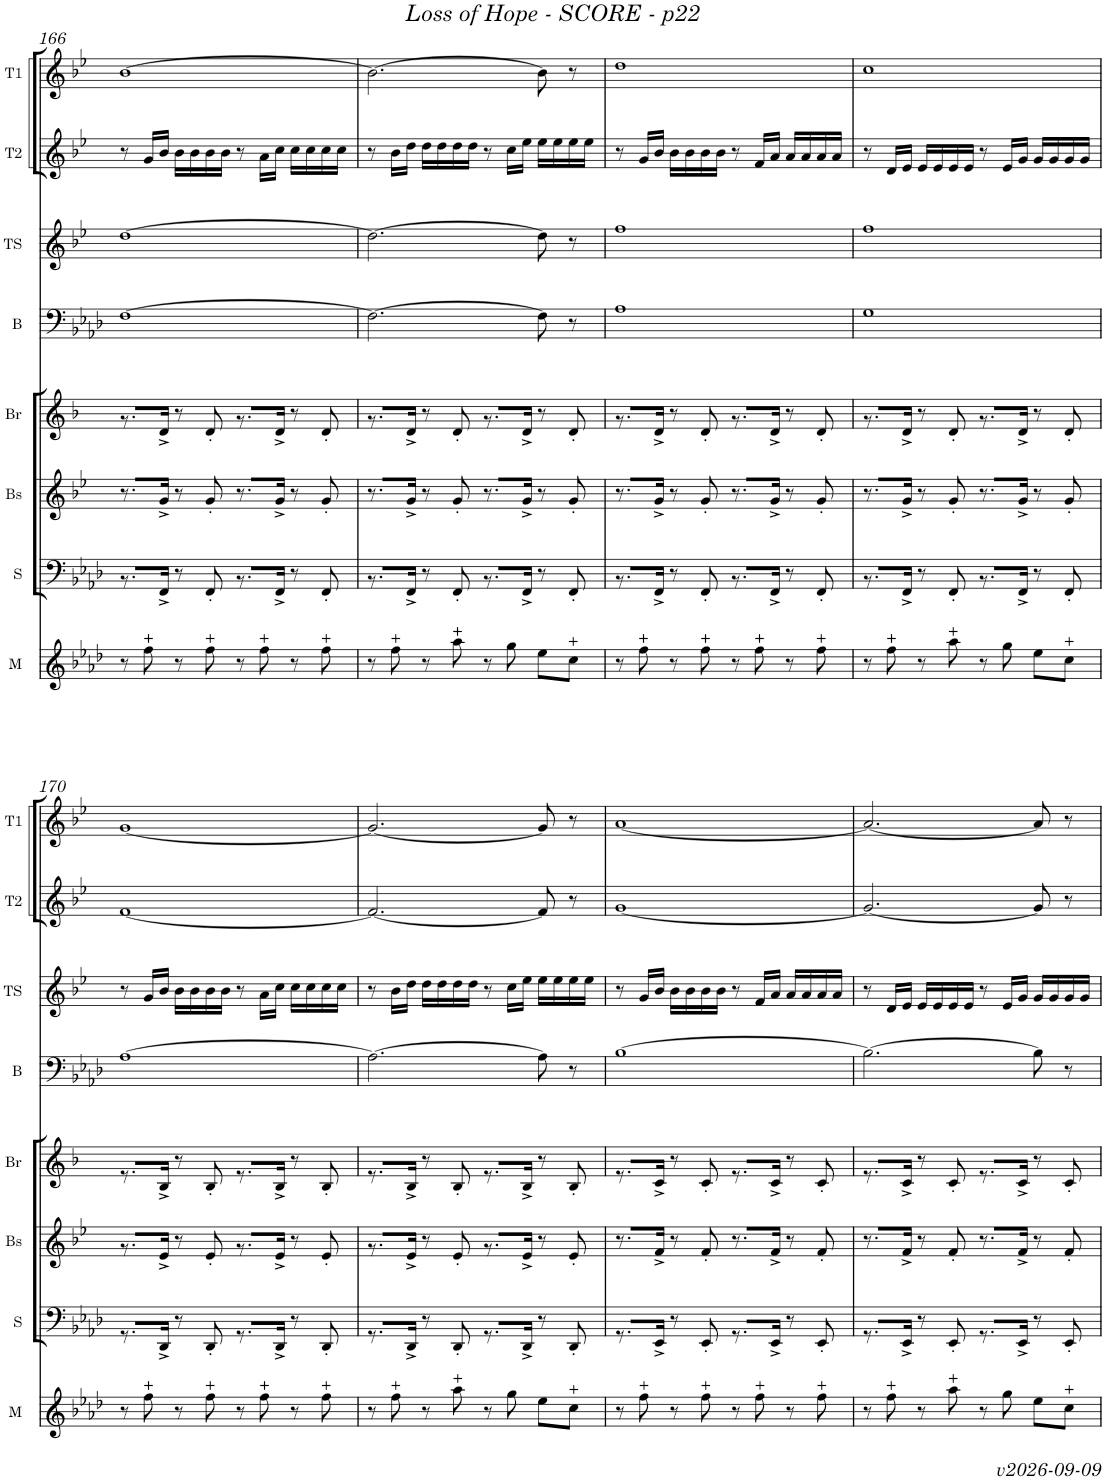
**kern	**kern	**kern	**kern	**kern	**kern	**kern	**kern
*part8	*part7	*part6	*part5	*part4	*part3	*part2	*part1
*staff8	*staff7	*staff6	*staff5	*staff4	*staff3	*staff2	*staff1
*I"Marimba	*I"Sousa	*I"Bass Sax	*I"Bari Sax	*I"Trombone	*I"Tenor Sax	*I"Trumpet 2	*I"Trumpet 1
*I'M	*I'S	*I'Bs	*I'Br	*	*I'TS	*I'T2	*I'T1
!!LO:PB:g=z
*clefG2	*clefF4	*clefG2	*clefG2	*clefF4	*clefG2	*clefG2	*clefG2
*	*	*Trd15c26	*Trd12c21	*	*Trd8c14	*Trd1c2	*Trd1c2
*k[b-e-a-d-]	*k[b-e-a-d-]	*k[b-e-]	*k[b-]	*k[b-e-a-d-]	*k[b-e-]	*k[b-e-]	*k[b-e-]
*M4/4	*M4/4	*M4/4	*M4/4	*M4/4	*M4/4	*M4/4	*M4/4
=166	=166	=166	=166	=166	=166	=166	=166
8r	8.r	8.r	8.r	[1F	[1dd	8r	[1b-
8ff\	.	.	.	.	.	16g/LL	.
.	16FF^/Jk	16g^/Jk	16d^/Jk	.	.	16b-/JJ	.
8r	8r	8r	8r	.	.	16b-\LL	.
.	.	.	.	.	.	16b-\	.
8ff\	8FF'/	8g'/	8d'/	.	.	16b-\	.
.	.	.	.	.	.	16b-\JJ	.
8r	8.r	8.r	8.r	.	.	8r	.
8ff\	.	.	.	.	.	16a\LL	.
.	16FF^/Jk	16g^/Jk	16d^/Jk	.	.	16cc\JJ	.
8r	8r	8r	8r	.	.	16cc\LL	.
.	.	.	.	.	.	16cc\	.
8ff\	8FF'/	8g'/	8d'/	.	.	16cc\	.
.	.	.	.	.	.	16cc\JJ	.
=167	=167	=167	=167	=167	=167	=167	=167
8r	8.r	8.r	8.r	2.F\_	2.dd\_	8r	2.b-\_
8ff\	.	.	.	.	.	16b-\LL	.
.	16FF^/Jk	16g^/Jk	16d^/Jk	.	.	16dd\JJ	.
8r	8r	8r	8r	.	.	16dd\LL	.
.	.	.	.	.	.	16dd\	.
8aa-\	8FF'/	8g'/	8d'/	.	.	16dd\	.
.	.	.	.	.	.	16dd\JJ	.
8r	8.r	8.r	8.r	.	.	8r	.
8gg\	.	.	.	.	.	16cc\LL	.
.	16FF^/Jk	16g^/Jk	16d^/Jk	.	.	16ee-\JJ	.
8ee-\L	8r	8r	8r	8F\]	8dd\]	16ee-\LL	8b-\]
.	.	.	.	.	.	16ee-\	.
8cc\J	8FF'/	8g'/	8d'/	8r	8r	16ee-\	8r
.	.	.	.	.	.	16ee-\JJ	.
=168	=168	=168	=168	=168	=168	=168	=168
8r	8.r	8.r	8.r	1A-	1ff	8r	1dd
8ff\	.	.	.	.	.	16g/LL	.
.	16FF^/Jk	16g^/Jk	16d^/Jk	.	.	16b-/JJ	.
8r	8r	8r	8r	.	.	16b-\LL	.
.	.	.	.	.	.	16b-\	.
8ff\	8FF'/	8g'/	8d'/	.	.	16b-\	.
.	.	.	.	.	.	16b-\JJ	.
8r	8.r	8.r	8.r	.	.	8r	.
8ff\	.	.	.	.	.	16f/LL	.
.	16FF^/Jk	16g^/Jk	16d^/Jk	.	.	16a/JJ	.
8r	8r	8r	8r	.	.	16a/LL	.
.	.	.	.	.	.	16a/	.
8ff\	8FF'/	8g'/	8d'/	.	.	16a/	.
.	.	.	.	.	.	16a/JJ	.
=169	=169	=169	=169	=169	=169	=169	=169
8r	8.r	8.r	8.r	1G	1ff	8r	1cc
8ff\	.	.	.	.	.	16d/LL	.
.	16FF^/Jk	16g^/Jk	16d^/Jk	.	.	16e-/JJ	.
8r	8r	8r	8r	.	.	16e-/LL	.
.	.	.	.	.	.	16e-/	.
8aa-\	8FF'/	8g'/	8d'/	.	.	16e-/	.
.	.	.	.	.	.	16e-/JJ	.
8r	8.r	8.r	8.r	.	.	8r	.
8gg\	.	.	.	.	.	16e-/LL	.
.	16FF^/Jk	16g^/Jk	16d^/Jk	.	.	16g/JJ	.
8ee-\L	8r	8r	8r	.	.	16g/LL	.
.	.	.	.	.	.	16g/	.
8cc\J	8FF'/	8g'/	8d'/	.	.	16g/	.
.	.	.	.	.	.	16g/JJ	.
!!LO:LB:g=z
=170	=170	=170	=170	=170	=170	=170	=170
8r	8.r	8.r	8.r	[1A-	8r	[1f	[1g
8ff\	.	.	.	.	16g/LL	.	.
.	16DD-^/Jk	16e-^/Jk	16B-^/Jk	.	16b-/JJ	.	.
8r	8r	8r	8r	.	16b-\LL	.	.
.	.	.	.	.	16b-\	.	.
8ff\	8DD-'/	8e-'/	8B-'/	.	16b-\	.	.
.	.	.	.	.	16b-\JJ	.	.
8r	8.r	8.r	8.r	.	8r	.	.
8ff\	.	.	.	.	16a\LL	.	.
.	16DD-^/Jk	16e-^/Jk	16B-^/Jk	.	16cc\JJ	.	.
8r	8r	8r	8r	.	16cc\LL	.	.
.	.	.	.	.	16cc\	.	.
8ff\	8DD-'/	8e-'/	8B-'/	.	16cc\	.	.
.	.	.	.	.	16cc\JJ	.	.
=171	=171	=171	=171	=171	=171	=171	=171
8r	8.r	8.r	8.r	2.A-\_	8r	2.f/_	2.g/_
8ff\	.	.	.	.	16b-\LL	.	.
.	16DD-^/Jk	16e-^/Jk	16B-^/Jk	.	16dd\JJ	.	.
8r	8r	8r	8r	.	16dd\LL	.	.
.	.	.	.	.	16dd\	.	.
8aa-\	8DD-'/	8e-'/	8B-'/	.	16dd\	.	.
.	.	.	.	.	16dd\JJ	.	.
8r	8.r	8.r	8.r	.	8r	.	.
8gg\	.	.	.	.	16cc\LL	.	.
.	16DD-^/Jk	16e-^/Jk	16B-^/Jk	.	16ee-\JJ	.	.
8ee-\L	8r	8r	8r	8A-\]	16ee-\LL	8f/]	8g/]
.	.	.	.	.	16ee-\	.	.
8cc\J	8DD-'/	8e-'/	8B-'/	8r	16ee-\	8r	8r
.	.	.	.	.	16ee-\JJ	.	.
=172	=172	=172	=172	=172	=172	=172	=172
8r	8.r	8.r	8.r	[1B-	8r	[1g	[1a
8ff\	.	.	.	.	16g/LL	.	.
.	16EE-^/Jk	16f^/Jk	16c^/Jk	.	16b-/JJ	.	.
8r	8r	8r	8r	.	16b-\LL	.	.
.	.	.	.	.	16b-\	.	.
8ff\	8EE-'/	8f'/	8c'/	.	16b-\	.	.
.	.	.	.	.	16b-\JJ	.	.
8r	8.r	8.r	8.r	.	8r	.	.
8ff\	.	.	.	.	16f/LL	.	.
.	16EE-^/Jk	16f^/Jk	16c^/Jk	.	16a/JJ	.	.
8r	8r	8r	8r	.	16a/LL	.	.
.	.	.	.	.	16a/	.	.
8ff\	8EE-'/	8f'/	8c'/	.	16a/	.	.
.	.	.	.	.	16a/JJ	.	.
=173	=173	=173	=173	=173	=173	=173	=173
8r	8.r	8.r	8.r	2.B-\_	8r	2.g/_	2.a/_
8ff\	.	.	.	.	16d/LL	.	.
.	16EE-^/Jk	16f^/Jk	16c^/Jk	.	16e-/JJ	.	.
8r	8r	8r	8r	.	16e-/LL	.	.
.	.	.	.	.	16e-/	.	.
8aa-\	8EE-'/	8f'/	8c'/	.	16e-/	.	.
.	.	.	.	.	16e-/JJ	.	.
8r	8.r	8.r	8.r	.	8r	.	.
8gg\	.	.	.	.	16e-/LL	.	.
.	16EE-^/Jk	16f^/Jk	16c^/Jk	.	16g/JJ	.	.
8ee-\L	8r	8r	8r	8B-\]	16g/LL	8g/]	8a/]
.	.	.	.	.	16g/	.	.
8cc\J	8EE-'/	8f'/	8c'/	8r	16g/	8r	8r
.	.	.	.	.	16g/JJ	.	.
=	=	=	=	=	=	=	=
*-	*-	*-	*-	*-	*-	*-	*-
